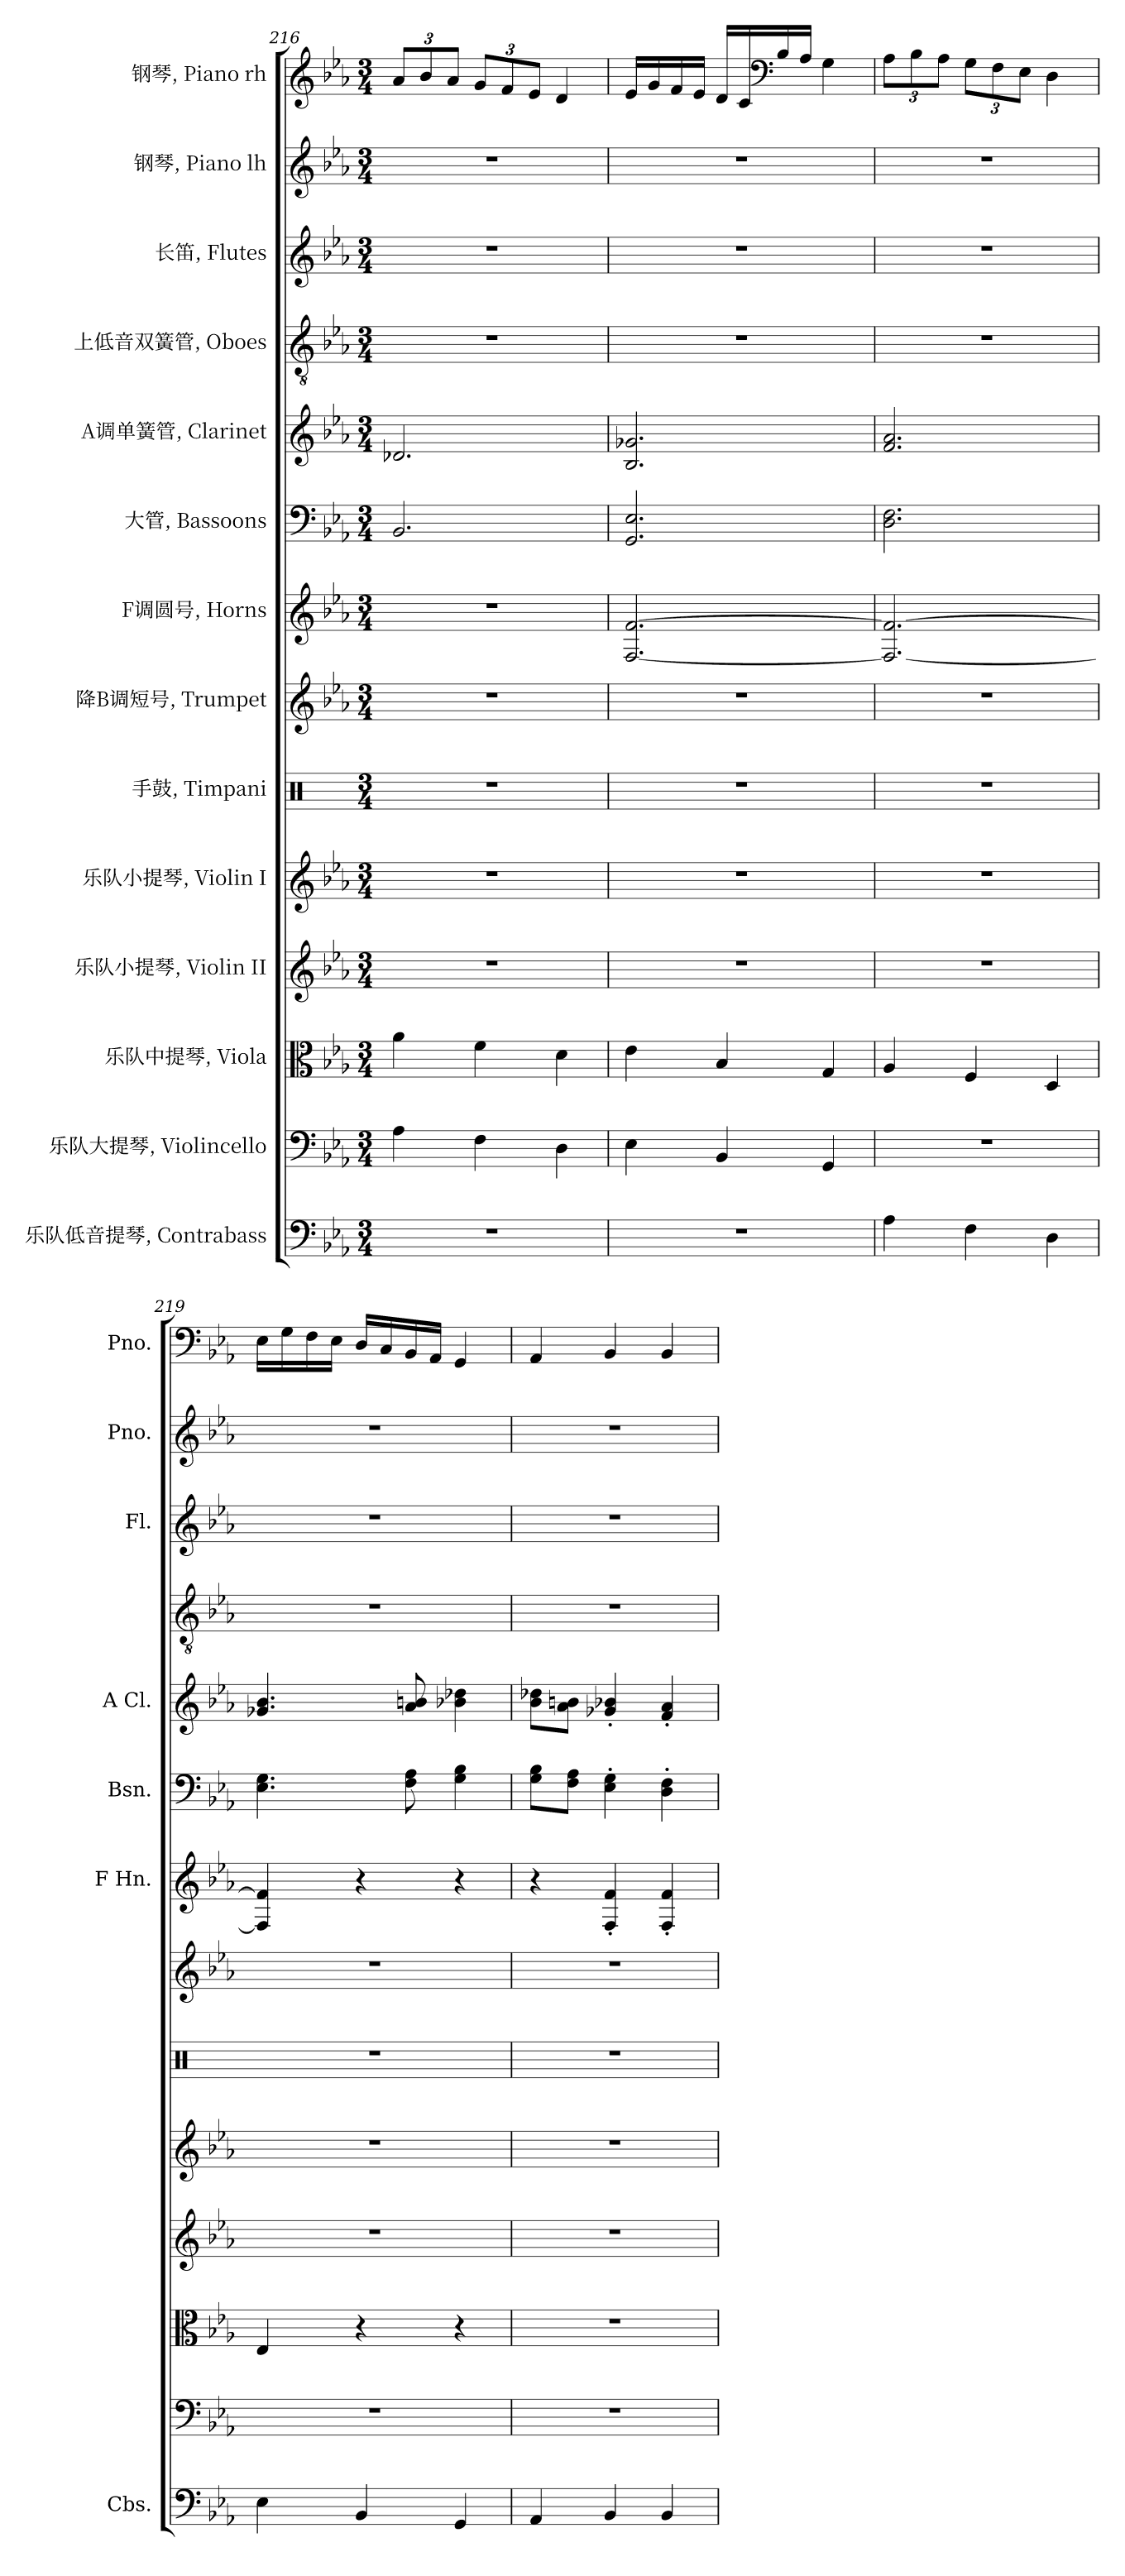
**kern	**kern	**kern	**kern	**kern	**kern	**kern	**kern	**kern	**kern	**kern	**kern	**kern	**kern
*part14	*part13	*part12	*part11	*part10	*part9	*part8	*part7	*part6	*part5	*part4	*part3	*part2	*part1
*staff14	*staff13	*staff12	*staff11	*staff10	*staff9	*staff8	*staff7	*staff6	*staff5	*staff4	*staff3	*staff2	*staff1
*I"乐队低音提琴, Contrabass	*I"乐队大提琴, Violincello	*I"乐队中提琴, Viola	*I"乐队小提琴, Violin II	*I"乐队小提琴, Violin I	*I"手鼓, Timpani	*I"降B调短号, Trumpet	*I"F调圆号, Horns	*I"大管, Bassoons	*I"A调单簧管, Clarinet	*I"上低音双簧管, Oboes	*I"长笛, Flutes	*I"钢琴, Piano lh	*I"钢琴, Piano rh
*I'Cbs.	*	*	*	*	*	*	*I'F Hn.	*I'Bsn.	*I'A Cl.	*	*I'Fl.	*I'Pno.	*I'Pno.
*clefF4	*clefF4	*clefC3	*clefG2	*clefG2	*clefX	*clefG2	*clefG2	*clefF4	*clefG2	*clefGv2	*clefG2	*clefG2	*clefG2
*ITrd7c12	*	*	*	*	*	*ITrd1c2	*ITrd4c7	*	*ITrd2c3	*	*	*	*
*k[b-e-a-]	*k[b-e-a-]	*k[b-e-a-]	*k[b-e-a-]	*k[b-e-a-]	*k[]	*k[b-e-a-d-g-]	*k[b-e-a-d-]	*k[b-e-a-]	*k[]	*k[b-e-a-]	*k[b-e-a-]	*k[b-e-a-]	*k[b-e-a-]
*M3/4	*M3/4	*M3/4	*M3/4	*M3/4	*M3/4	*M3/4	*M3/4	*M3/4	*M3/4	*M3/4	*M3/4	*M3/4	*M3/4
*	*	*	*	*	*	*	*	*	*	*	*	*	*Xbrackettup
=216	=216	=216	=216	=216	=216	=216	=216	=216	=216	=216	=216	=216	=216
2.r	4A-\	4a-\	2.r	2.r	2.r	2.r	2.r	2.BB-/	2.B-X/	2.r	2.r	2.r	12a-/L
.	.	.	.	.	.	.	.	.	.	.	.	.	12b-/
.	.	.	.	.	.	.	.	.	.	.	.	.	12a-/J
.	4F\	4f\	.	.	.	.	.	.	.	.	.	.	12g/L
.	.	.	.	.	.	.	.	.	.	.	.	.	12f/
.	.	.	.	.	.	.	.	.	.	.	.	.	12e-/J
.	4D\	4d\	.	.	.	.	.	.	.	.	.	.	4d/
=217	=217	=217	=217	=217	=217	=217	=217	=217	=217	=217	=217	=217	=217
2.r	4E-\	4e-\	2.r	2.r	2.r	2.r	[2.BB-/ [2.B-/	2.GG/ 2.E-/	2.G/ 2.e-X/	2.r	2.r	2.r	16e-/LL
.	.	.	.	.	.	.	.	.	.	.	.	.	16g/
.	.	.	.	.	.	.	.	.	.	.	.	.	16f/
.	.	.	.	.	.	.	.	.	.	.	.	.	16e-/JJ
.	4BB-/	4B-/	.	.	.	.	.	.	.	.	.	.	16d/LL
.	.	.	.	.	.	.	.	.	.	.	.	.	16c/
*	*	*	*	*	*	*	*	*	*	*	*	*	*clefF4
.	.	.	.	.	.	.	.	.	.	.	.	.	16B-/
.	.	.	.	.	.	.	.	.	.	.	.	.	16A-/JJ
.	4GG/	4G/	.	.	.	.	.	.	.	.	.	.	4G\
!!LO:PB:g=z
=218	=218	=218	=218	=218	=218	=218	=218	=218	=218	=218	=218	=218	=218
4AA-\	2.r	4A-/	2.r	2.r	2.r	2.r	2.BB-/_ 2.B-/_	2.D\ 2.F\	2.d/ 2.f/	2.r	2.r	2.r	12A-\L
.	.	.	.	.	.	.	.	.	.	.	.	.	12B-\
.	.	.	.	.	.	.	.	.	.	.	.	.	12A-\J
4FF\	.	4F/	.	.	.	.	.	.	.	.	.	.	12G\L
.	.	.	.	.	.	.	.	.	.	.	.	.	12F\
.	.	.	.	.	.	.	.	.	.	.	.	.	12E-\J
4DD\	.	4D/	.	.	.	.	.	.	.	.	.	.	4D\
=219	=219	=219	=219	=219	=219	=219	=219	=219	=219	=219	=219	=219	=219
4EE-\	2.r	4E-/	2.r	2.r	2.r	2.r	4BB-/] 4B-/]	4.E-\ 4.G\	4.e-X/ 4.g/	2.r	2.r	2.r	16E-\LL
.	.	.	.	.	.	.	.	.	.	.	.	.	16G\
.	.	.	.	.	.	.	.	.	.	.	.	.	16F\
.	.	.	.	.	.	.	.	.	.	.	.	.	16E-\JJ
4BBB-/	.	4r	.	.	.	.	4r	.	.	.	.	.	16D/LL
.	.	.	.	.	.	.	.	.	.	.	.	.	16C/
.	.	.	.	.	.	.	.	8F\ 8A-\	8f/ 8g#X/	.	.	.	16BB-/
.	.	.	.	.	.	.	.	.	.	.	.	.	16AA-/JJ
4GGG/	.	4r	.	.	.	.	4r	4G\ 4B-\	4gn\ 4b-X\	.	.	.	4GG/
=220	=220	=220	=220	=220	=220	=220	=220	=220	=220	=220	=220	=220	=220
4AAA-/	2.r	2.r	2.r	2.r	2.r	2.r	4r	8G\ 8B-\L	8g\ 8b-X\L	2.r	2.r	2.r	4AA-/
.	.	.	.	.	.	.	.	8F\ 8A-\J	8f\ 8g#X\J	.	.	.	.
4BBB-/	.	.	.	.	.	.	4BB-/' 4B-/'	4E-\' 4G\'	4e-X/' 4gn/'	.	.	.	4BB-/
4BBB-/	.	.	.	.	.	.	4BB-/' 4B-/'	4D\' 4F\'	4d/' 4f/'	.	.	.	4BB-/
=	=	=	=	=	=	=	=	=	=	=	=	=	=
*-	*-	*-	*-	*-	*-	*-	*-	*-	*-	*-	*-	*-	*-
